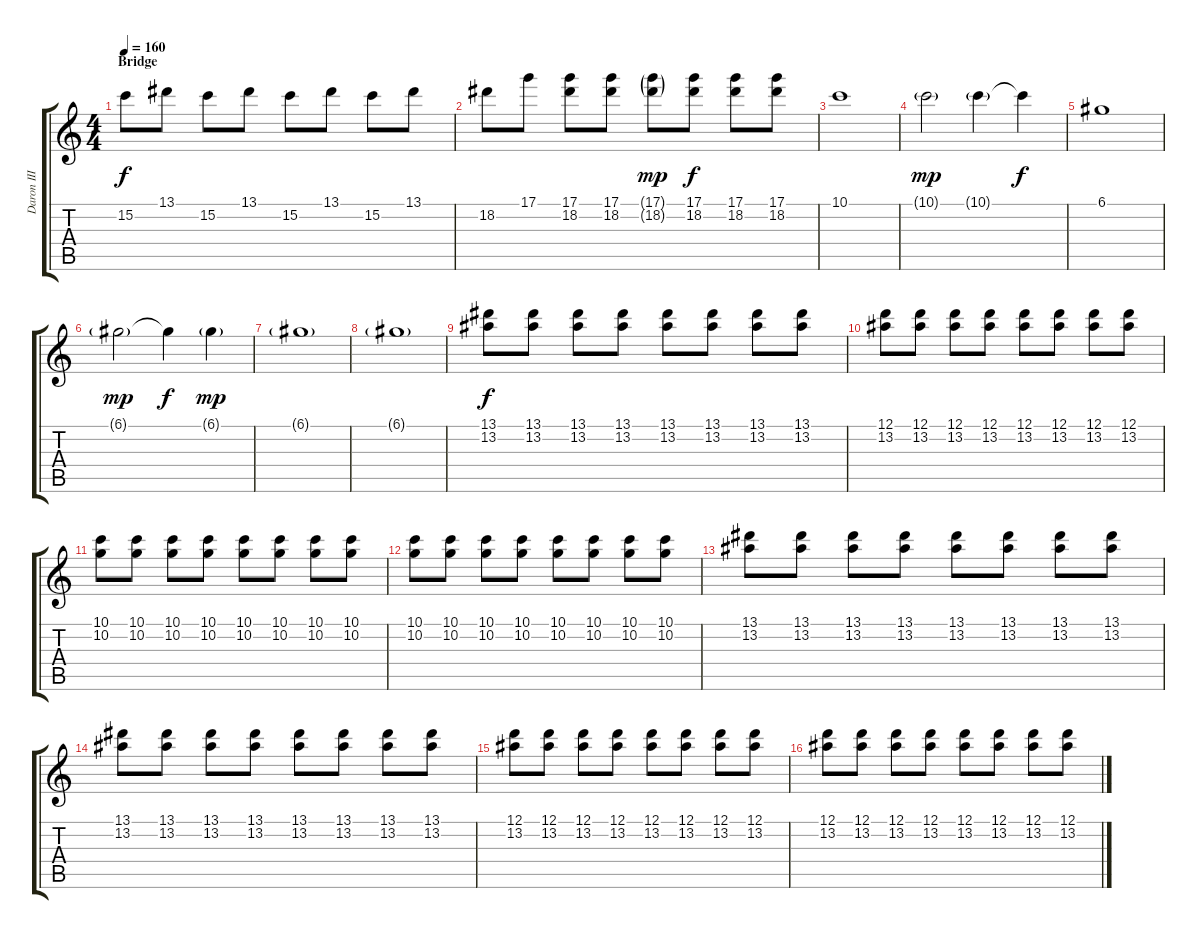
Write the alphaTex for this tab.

\track ("Daron III" "Daron III") {instrument distortionguitar}
\staff {score tabs}
\tuning (D4 A3 F3 C3 G2 C2) {hide}
\ts (4 4)
\section ("" "Bridge")
\tempo 160
\clef g2
\ks c
15.2.8{dy f} 13.1.8 15.2.8 13.1.8 15.2.8 13.1.8 15.2.8 13.1.8 |
18.2.8 17.1.8 (17.1 18.2).8 (17.1 18.2).8 (17.1{g} 18.2{g}).8{dy mp} (17.1 18.2).8{dy f} (17.1 18.2).8 (17.1 18.2).8 |
10.1.1 |
10.1{g}.2{dy mp} 10.1{g}.4 10.1{t}.4{dy f} |
6.1.1 |
6.1{g}.2{dy mp} 6.1{t}.4{dy f} 6.1{g}.4{dy mp} |
6.1{g}.1 |
6.1{g}.1 |
(13.1 13.2).8{dy f} (13.1 13.2).8 (13.1 13.2).8 (13.1 13.2).8 (13.1 13.2).8 (13.1 13.2).8 (13.1 13.2).8 (13.1 13.2).8 |
(12.1 13.2).8 (12.1 13.2).8 (12.1 13.2).8 (12.1 13.2).8 (12.1 13.2).8 (12.1 13.2).8 (12.1 13.2).8 (12.1 13.2).8 |
(10.1 10.2).8 (10.1 10.2).8 (10.1 10.2).8 (10.1 10.2).8 (10.1 10.2).8 (10.1 10.2).8 (10.1 10.2).8 (10.1 10.2).8 |
(10.1 10.2).8 (10.1 10.2).8 (10.1 10.2).8 (10.1 10.2).8 (10.1 10.2).8 (10.1 10.2).8 (10.1 10.2).8 (10.1 10.2).8 |
(13.1 13.2).8 (13.1 13.2).8 (13.1 13.2).8 (13.1 13.2).8 (13.1 13.2).8 (13.1 13.2).8 (13.1 13.2).8 (13.1 13.2).8 |
(13.1 13.2).8 (13.1 13.2).8 (13.1 13.2).8 (13.1 13.2).8 (13.1 13.2).8 (13.1 13.2).8 (13.1 13.2).8 (13.1 13.2).8 |
(12.1 13.2).8 (12.1 13.2).8 (12.1 13.2).8 (12.1 13.2).8 (12.1 13.2).8 (12.1 13.2).8 (12.1 13.2).8 (12.1 13.2).8 |
(12.1 13.2).8 (12.1 13.2).8 (12.1 13.2).8 (12.1 13.2).8 (12.1 13.2).8 (12.1 13.2).8 (12.1 13.2).8 (12.1 13.2).8
